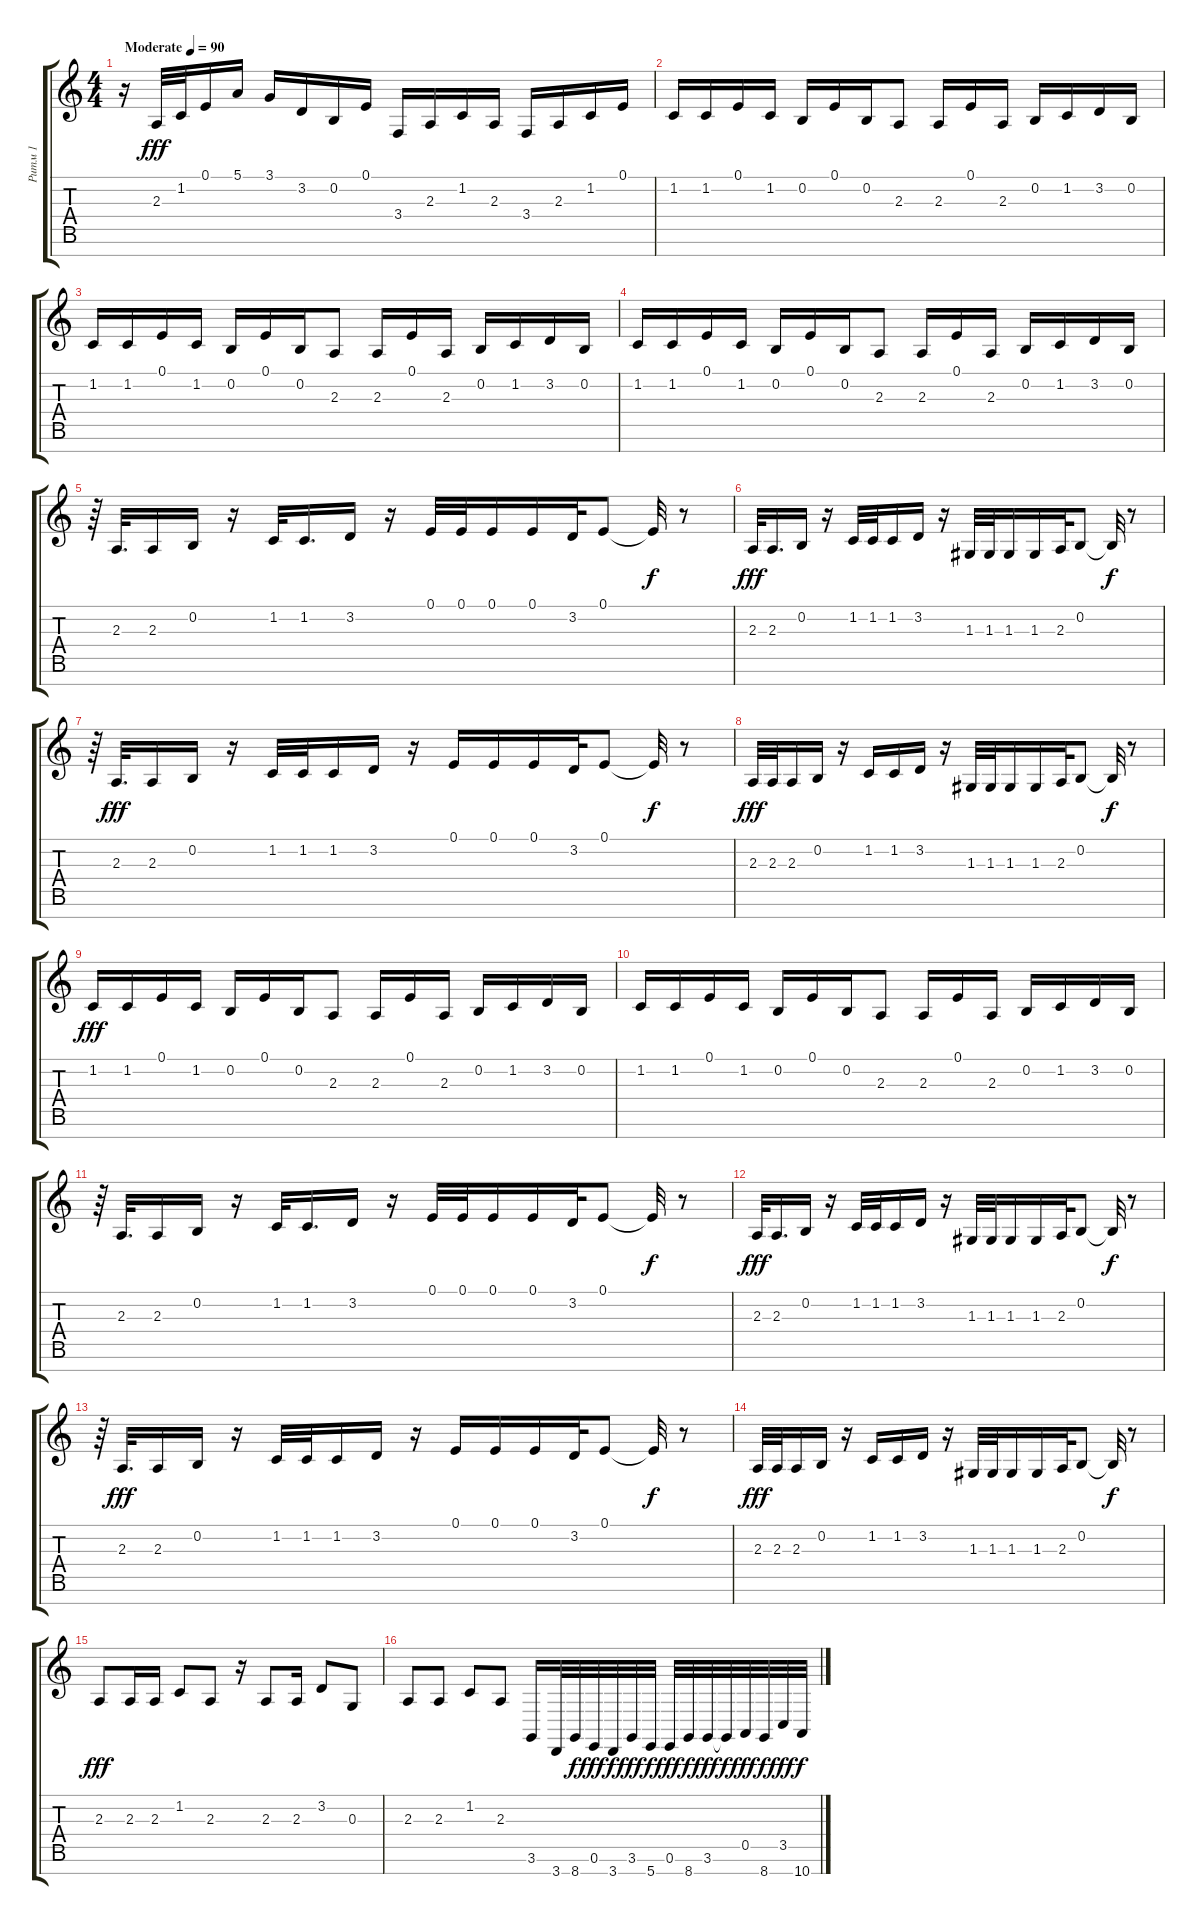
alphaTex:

\track ("Ритм 1" "Ритм 1") {instrument lead1square}
\staff {score tabs}
\tuning (E4 B3 G3 D3 A2 E2 B1) {hide}
\ts (4 4)
\tempo (90 "Moderate")
\clef g2
\ks c
r.16{dy fff instrument lead1square} 2.3.32 1.2.32 0.1.16 5.1.16 3.1.16 3.2.16 0.2.16 0.1.16 3.4.16 2.3.16 1.2.16 2.3.16 3.4.16 2.3.16 1.2.16 0.1.16 |
1.2.16 1.2.16 0.1.16 1.2.16 0.2.16 0.1.16 0.2.16 2.3.8 2.3.16 0.1.16 2.3.16 0.2.16 1.2.16 3.2.16 0.2.16 |
1.2.16 1.2.16 0.1.16 1.2.16 0.2.16 0.1.16 0.2.16 2.3.8 2.3.16 0.1.16 2.3.16 0.2.16 1.2.16 3.2.16 0.2.16 |
1.2.16 1.2.16 0.1.16 1.2.16 0.2.16 0.1.16 0.2.16 2.3.8 2.3.16 0.1.16 2.3.16 0.2.16 1.2.16 3.2.16 0.2.16 |
r.64 2.3.32{d} 2.3.16 0.2.16 r.16 1.2.32 1.2.16{d} 3.2.16 r.16 0.1.32 0.1.32 0.1.16 0.1.16 3.2.32 0.1.8 0.1{t}.32{dy f} r.8 |
2.3.32{dy fff} 2.3.16{d} 0.2.16 r.16 1.2.32 1.2.32 1.2.16 3.2.16 r.16 1.3.32 1.3.32 1.3.16 1.3.16 2.3.32 0.2.8 0.2{t}.32{dy f} r.8 |
r.64 2.3.32{d dy fff} 2.3.16 0.2.16 r.16 1.2.32 1.2.32 1.2.16 3.2.16 r.16 0.1.16 0.1.16 0.1.16 3.2.32 0.1.8 0.1{t}.32{dy f} r.8 |
2.3.32{dy fff} 2.3.32 2.3.16 0.2.16 r.16 1.2.16 1.2.16 3.2.16 r.16 1.3.32 1.3.32 1.3.16 1.3.16 2.3.32 0.2.8 0.2{t}.32{dy f} r.8 |
1.2.16{dy fff} 1.2.16 0.1.16 1.2.16 0.2.16 0.1.16 0.2.16 2.3.8 2.3.16 0.1.16 2.3.16 0.2.16 1.2.16 3.2.16 0.2.16 |
1.2.16 1.2.16 0.1.16 1.2.16 0.2.16 0.1.16 0.2.16 2.3.8 2.3.16 0.1.16 2.3.16 0.2.16 1.2.16 3.2.16 0.2.16 |
r.64 2.3.32{d} 2.3.16 0.2.16 r.16 1.2.32 1.2.16{d} 3.2.16 r.16 0.1.32 0.1.32 0.1.16 0.1.16 3.2.32 0.1.8 0.1{t}.32{dy f} r.8 |
2.3.32{dy fff} 2.3.16{d} 0.2.16 r.16 1.2.32 1.2.32 1.2.16 3.2.16 r.16 1.3.32 1.3.32 1.3.16 1.3.16 2.3.32 0.2.8 0.2{t}.32{dy f} r.8 |
r.64 2.3.32{d dy fff} 2.3.16 0.2.16 r.16 1.2.32 1.2.32 1.2.16 3.2.16 r.16 0.1.16 0.1.16 0.1.16 3.2.32 0.1.8 0.1{t}.32{dy f} r.8 |
2.3.32{dy fff} 2.3.32 2.3.16 0.2.16 r.16 1.2.16 1.2.16 3.2.16 r.16 1.3.32 1.3.32 1.3.16 1.3.16 2.3.32 0.2.8 0.2{t}.32{dy f} r.8 |
2.3.8{dy fff} 2.3.16 2.3.16 1.2.8 2.3.8 r.16 2.3.8 2.3.16 3.2.8 0.3.8 |
2.3.8 2.3.8 1.2.8 2.3.8 3.6.16 3.7.32 8.7.32{dy f} 0.6.32{dy fff} 3.7.32{dy f} 3.6.32{dy fff} 5.7.32{dy f} 0.6.32{dy fff} 8.7.32{dy f} 3.6.32{dy fff} 3.6{t}.32{dy f} 0.5.32{dy fff} 8.7.32{dy f} 3.5.32{dy fff} 10.7.32{dy f}
